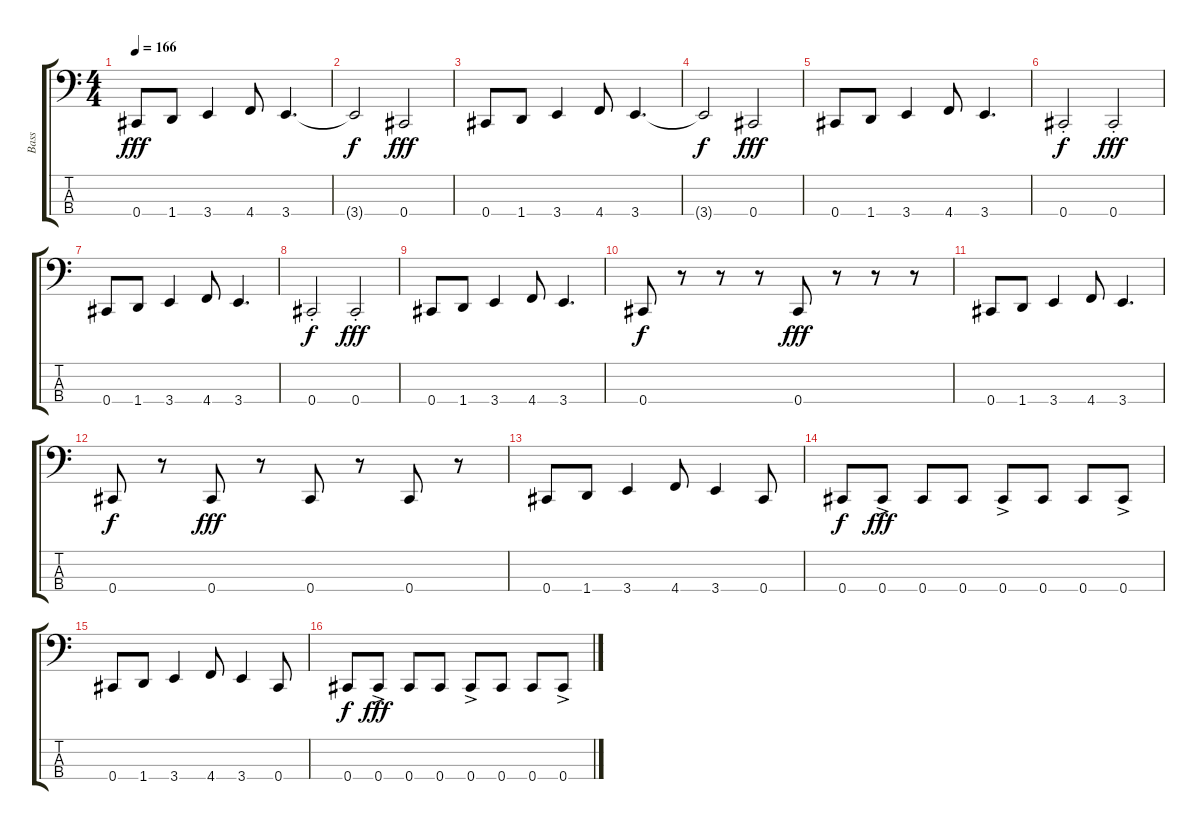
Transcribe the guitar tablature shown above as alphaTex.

\track ("Bass" "Bass") {instrument electricbasspick}
\staff {score tabs}
\tuning (Gb2 Db2 Ab1 Db1) {hide}
\ts (4 4)
\tempo 166
\clef f4
\ks c
0.4.8{dy fff instrument electricbasspick} 1.4.8 3.4.4 4.4.8 3.4.4{d} |
3.4{t}.2{dy f} 0.4.2{dy fff} |
0.4.8 1.4.8 3.4.4 4.4.8 3.4.4{d} |
3.4{t}.2{dy f} 0.4.2{dy fff} |
0.4.8 1.4.8 3.4.4 4.4.8 3.4.4{d} |
0.4{st}.2{dy f} 0.4{st}.2{dy fff} |
0.4.8 1.4.8 3.4.4 4.4.8 3.4.4{d} |
0.4{st}.2{dy f} 0.4{st}.2{dy fff} |
0.4.8 1.4.8 3.4.4 4.4.8 3.4.4{d} |
0.4.8{dy f} r.8 r.8 r.8 0.4.8{dy fff} r.8 r.8 r.8 |
0.4.8 1.4.8 3.4.4 4.4.8 3.4.4{d} |
0.4.8{dy f} r.8 0.4.8{dy fff} r.8 0.4.8 r.8 0.4.8 r.8 |
0.4.8 1.4.8 3.4.4 4.4.8 3.4.4 0.4.8 |
0.4.8{dy f} 0.4{ac}.8{dy fff} 0.4.8 0.4.8 0.4{ac}.8 0.4.8 0.4.8 0.4{ac}.8 |
0.4.8 1.4.8 3.4.4 4.4.8 3.4.4 0.4.8 |
0.4.8{dy f} 0.4{ac}.8{dy fff} 0.4.8 0.4.8 0.4{ac}.8 0.4.8 0.4.8 0.4{ac}.8
